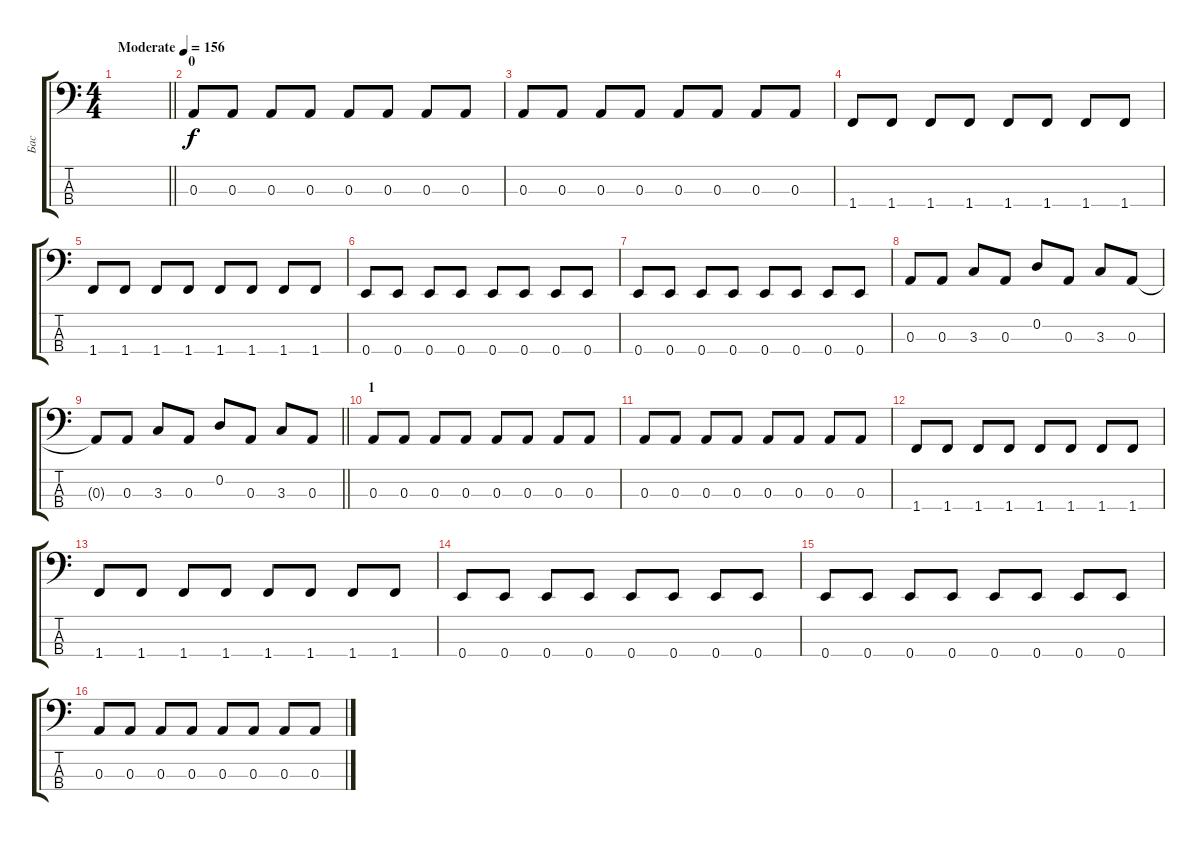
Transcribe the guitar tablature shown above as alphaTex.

\track ("Бас" "Бас") {instrument electricbassfinger}
\staff {score tabs}
\tuning (G2 D2 A1 E1) {hide}
\ts (4 4)
\tempo (156 "Moderate")
\clef f4
\barLineRight lightlight
\ks c
|
\section ("" "0")
0.3.8 0.3.8 0.3.8 0.3.8 0.3.8 0.3.8 0.3.8 0.3.8 |
0.3.8 0.3.8 0.3.8 0.3.8 0.3.8 0.3.8 0.3.8 0.3.8 |
1.4.8 1.4.8 1.4.8 1.4.8 1.4.8 1.4.8 1.4.8 1.4.8 |
1.4.8 1.4.8 1.4.8 1.4.8 1.4.8 1.4.8 1.4.8 1.4.8 |
0.4.8 0.4.8 0.4.8 0.4.8 0.4.8 0.4.8 0.4.8 0.4.8 |
0.4.8 0.4.8 0.4.8 0.4.8 0.4.8 0.4.8 0.4.8 0.4.8 |
0.3.8 0.3.8 3.3.8 0.3.8 0.2.8 0.3.8 3.3.8 0.3.8 |
\barLineRight lightlight
0.3{t}.8 0.3.8 3.3.8 0.3.8 0.2.8 0.3.8 3.3.8 0.3.8 |
\section ("" "1")
0.3.8 0.3.8 0.3.8 0.3.8 0.3.8 0.3.8 0.3.8 0.3.8 |
0.3.8 0.3.8 0.3.8 0.3.8 0.3.8 0.3.8 0.3.8 0.3.8 |
1.4.8 1.4.8 1.4.8 1.4.8 1.4.8 1.4.8 1.4.8 1.4.8 |
1.4.8 1.4.8 1.4.8 1.4.8 1.4.8 1.4.8 1.4.8 1.4.8 |
0.4.8 0.4.8 0.4.8 0.4.8 0.4.8 0.4.8 0.4.8 0.4.8 |
0.4.8 0.4.8 0.4.8 0.4.8 0.4.8 0.4.8 0.4.8 0.4.8 |
0.3.8 0.3.8 0.3.8 0.3.8 0.3.8 0.3.8 0.3.8 0.3.8
